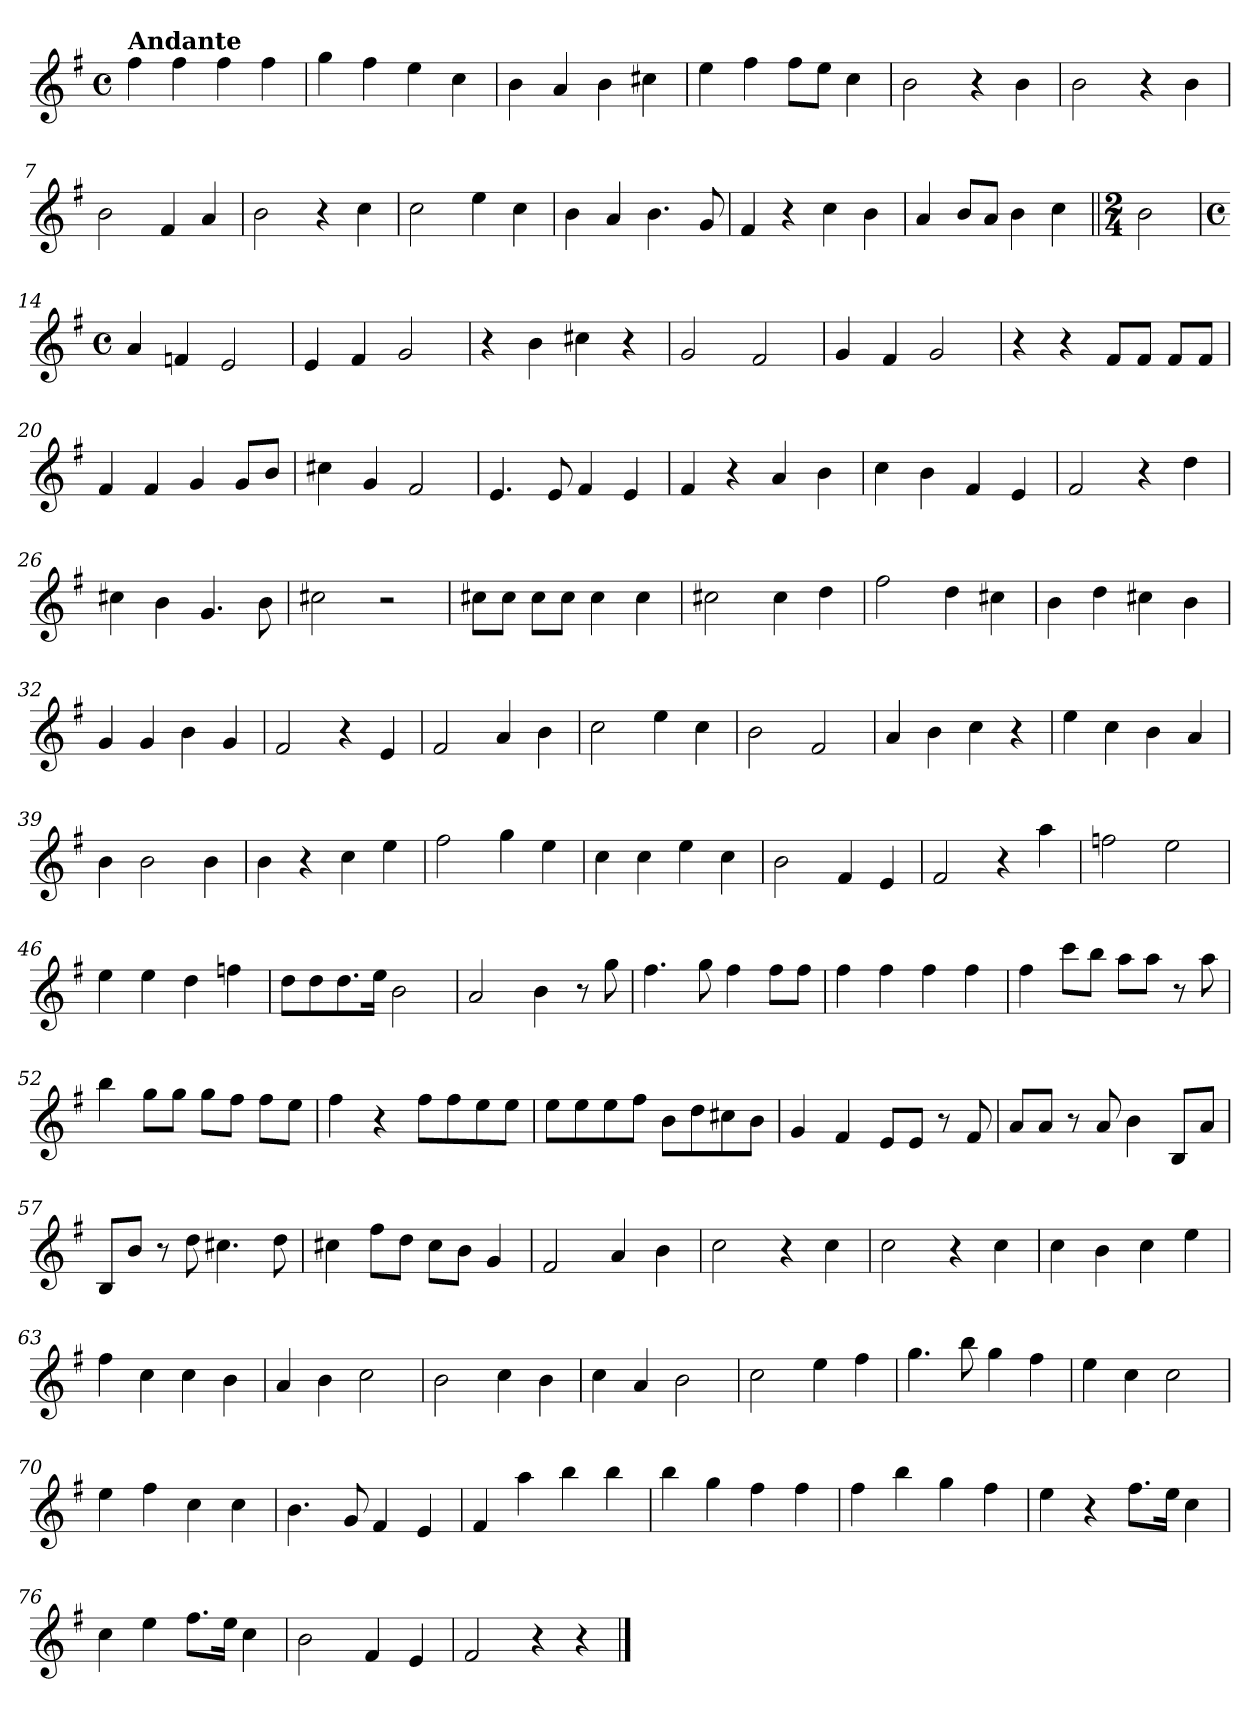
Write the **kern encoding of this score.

**kern
*part1
*staff1
*clefG2
*k[f#]
*G:
*M4/4
*met(c)
=1
!LO:TX:a:B:t=Andante
4ff#
4ff#
4ff#
4ff#
=2
4gg
4ff#
4ee
4cc
=3
4b
4a
4b
4cc#X
=4
4ee
4ff#
8ff#L
8eeJ
4cc
=5
2b
4r
4b
=6
2b
4r
4b
=7
2b
4f#
4a
=8
2b
4r
4cc
=9
2cc
4ee
4cc
=10
4b
4a
4.b
8g
=11
4f#
4r
4cc
4b
=12
4a
8bL
8aJ
4b
4cc
=13||
*M2/4
2b
=14
*M4/4
*met(c)
4a
4fn
2e
=15
4e
4f#
2g
=16
4r
4b
4cc#X
4r
=17
2g
2f#
=18
4g
4f#
2g
=19
4r
4r
8f#L
8f#J
8f#L
8f#J
=20
4f#
4f#
4g
8gL
8bJ
=21
4cc#X
4g
2f#
=22
4.e
8e
4f#
4e
=23
4f#
4r
4a
4b
=24
4cc
4b
4f#
4e
=25
2f#
4r
4dd
=26
4cc#X
4b
4.g
8b
=27
2cc#X
2r
=28
8cc#XL
8cc#J
8cc#L
8cc#J
4cc#
4cc#
=29
2cc#X
4cc#
4dd
=30
2ff#
4dd
4cc#X
=31
4b
4dd
4cc#X
4b
=32
4g
4g
4b
4g
=33
2f#
4r
4e
=34
2f#
4a
4b
=35
2cc
4ee
4cc
=36
2b
2f#
=37
4a
4b
4cc
4r
=38
4ee
4cc
4b
4a
=39
4b
2b
4b
=40
4b
4r
4cc
4ee
=41
2ff#
4gg
4ee
=42
4cc
4cc
4ee
4cc
=43
2b
4f#
4e
=44
2f#
4r
4aa
=45
2ffn
2ee
=46
4ee
4ee
4dd
4ffn
=47
8ddL
8dd
8.dd
16eeJk
2b
=48
2a
4b
8r
8gg
=49
4.ff#
8gg
4ff#
8ff#L
8ff#J
=50
4ff#
4ff#
4ff#
4ff#
=51
4ff#
8cccL
8bbJ
8aaL
8aaJ
8r
8aa
=52
4bb
8ggL
8ggJ
8ggL
8ff#J
8ff#L
8eeJ
=53
4ff#
4r
8ff#L
8ff#
8ee
8eeJ
=54
8eeL
8ee
8ee
8ff#J
8bL
8dd
8cc#X
8bJ
=55
4g
4f#
8eL
8eJ
8r
8f#
=56
8aL
8aJ
8r
8a
4b
8BL
8aJ
=57
8BL
8bJ
8r
8dd
4.cc#X
8dd
=58
4cc#X
8ff#L
8ddJ
8cc#L
8bJ
4g
=59
2f#
4a
4b
=60
2cc
4r
4cc
=61
2cc
4r
4cc
=62
4cc
4b
4cc
4ee
=63
4ff#
4cc
4cc
4b
=64
4a
4b
2cc
=65
2b
4cc
4b
=66
4cc
4a
2b
=67
2cc
4ee
4ff#
=68
4.gg
8bb
4gg
4ff#
=69
4ee
4cc
2cc
=70
4ee
4ff#
4cc
4cc
=71
4.b
8g
4f#
4e
=72
4f#
4aa
4bb
4bb
=73
4bb
4gg
4ff#
4ff#
=74
4ff#
4bb
4gg
4ff#
=75
4ee
4r
8.ff#L
16eeJk
4cc
=76
4cc
4ee
8.ff#L
16eeJk
4cc
=77
2b
4f#
4e
=78
2f#
4r
4r
==
*-
